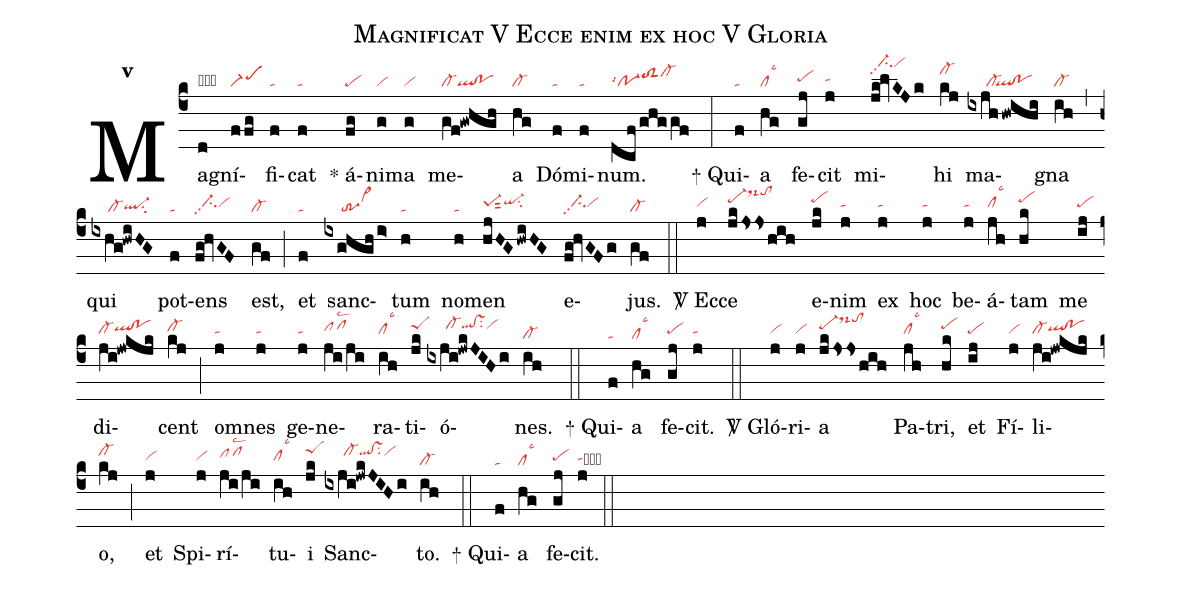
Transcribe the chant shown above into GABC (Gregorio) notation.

name:Magnificat V Ecce enim ex hoc V Gloria;
office-part:re;
mode:5;
nabc-lines:1;
%%
initial-style: 1;
name: Magnificat;
mode: 5;
office-part: Responsorium;
annotation: Resp.;
annotation: v;
nabc-lines:1;
%%
(c4) Ma(d|obta)gní(ffg|scM1)fi(f|ta)cat(f|ta) <sp>*</sp> á(fg|pe)ni(g|vi)ma(g|vi) me(gf!gwhgh|cl-ql!po)a(hg|cl-) Dó(f|ta)mi(f|ta)num.(dcf/ghggf|po-1lsi4toS2hicl-hj) (:)

<sp>+</sp> Qui(f|ta)a(hg|cllsc3) fe(gj|pehh)cit(j|tahh) mi(jk!lvKJk|//ci-hnpp2vihn)hi(kj|cl-hk) ma(ixjh/hwihi|//////cl-``ql!po)gna(ih|cl-) (,) qui(ixhg!hwiHG|/////cl-ql-hgsu2) pot(f|ta)ens(fg!hvGF|//ci-hhpp2vihh) est,(gf|cl-) (;) et(f|ta) sanc(ixghgh/i>|/////tr-3vi>hj)tum(h|ta) no(h|ta)men(hjHG/hwiHG|pe-1hhsut2qi-hisu2) e(fg!hvGFg|//ci-hhpp2vihh)jus.(gf|cl-) (::)

<sp>V/</sp> Ec(j|vihh)ce(jk/jss/hih|pe-hjds-hmtohm) e(jk|pehj)nim(j|tahh) ex(j|tahh) hoc(j|tahh) be(j|tahh)á(jh|clhhlsc3)tam(hk|pehj) me(ij|pehh) di(ji!jwkjk|cl-hhqlhi!pohi)cent(kj|cl-hi) (;) om(j|tahh)nes(j|tahh) ge(j|tahh)ne(ji/ji|pfhilsc2)ra(ih|clhhlsc3)ti(jk|peShj)ó(ixji!jwkJIHi|//////cl-hjqlhj!vshjsu2vihj)nes.(ih|cl-) (::)

<sp>+</sp> Qui(f|ta)a(hg|cllsc3) fe(gj|pehh)cit.(j|tahh) (::)

<sp>V/</sp> Gló(j|vihh)ri(j|vihh)a(jk/jsshih|pe-hjds-hmtohm) Pa(jh|clhhlsc3)tri,(hk|pehj) et(ij|pehh) Fí(j|vihh)li(ji!jwkjk|cl-hhqlhi!pohi)o,(kj|cl-hj) (;) et(j|vihh) Spi(j|vihh)rí(ji/ji|pfhilsc2)tu(ih|clhhlsc3)i(jk|peShk) Sanc(ixji!jwkJIHi|//////cl-hjqlhj!vshjsu2vihj)to.(ih|cl-) (::)

<sp>+</sp> Qui(f|ta)a(hg|cllsc3) fe(gj|pehh)cit.(j|tahhcb) (::)
